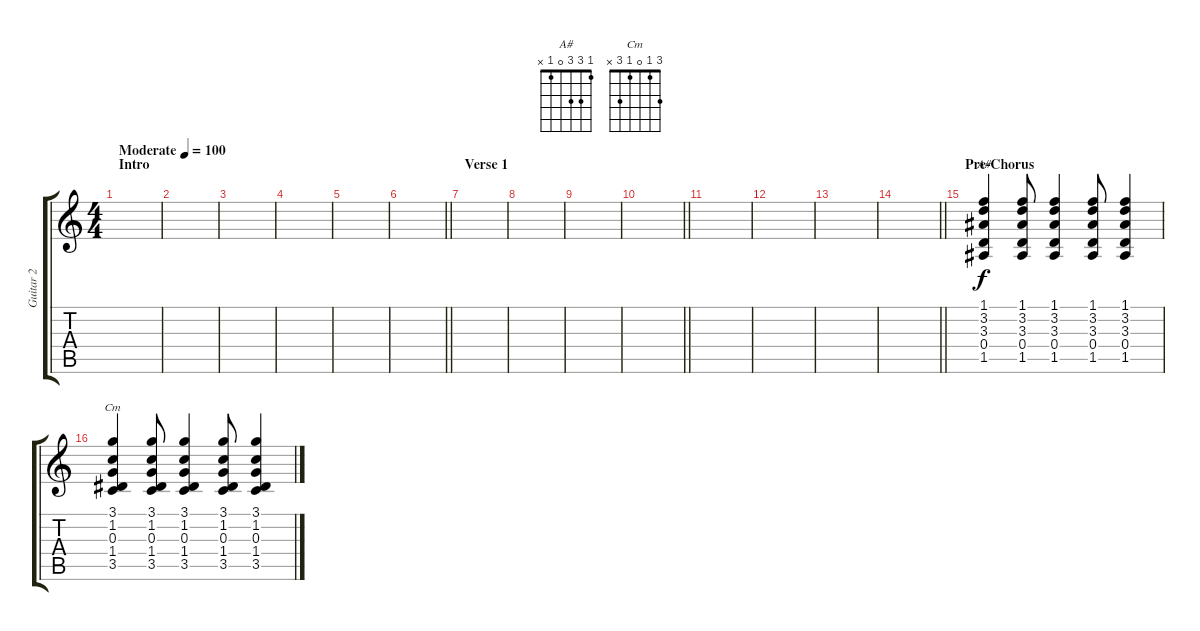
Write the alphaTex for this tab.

\track ("Guitar 2" "Guitar 2") {instrument electricguitarclean}
\staff {score tabs}
\tuning (E4 B3 G3 D3 A2 E2) {hide}
\chord ("A#" 1 3 3 0 1 x)
\chord ("Cm" 3 1 0 1 3 x)
\ts (4 4)
\section ("" "Intro")
\tempo (100 "Moderate")
\clef g2
\ks c
|
|
|
|
|
\barLineRight lightlight
|
\section ("" "Verse 1")
|
|
|
\barLineRight lightlight
|
|
|
|
\barLineRight lightlight
|
\section ("" "Pre-Chorus")
(1.1 3.2 3.3 0.4 1.5).4{ch "A#"} (1.1 3.2 3.3 0.4 1.5).8 (1.1 3.2 3.3 0.4 1.5).4 (1.1 3.2 3.3 0.4 1.5).8 (1.1 3.2 3.3 0.4 1.5).4 |
(3.1 1.2 0.3 1.4 3.5).4{ch "Cm"} (3.1 1.2 0.3 1.4 3.5).8 (3.1 1.2 0.3 1.4 3.5).4 (3.1 1.2 0.3 1.4 3.5).8 (3.1 1.2 0.3 1.4 3.5).4
